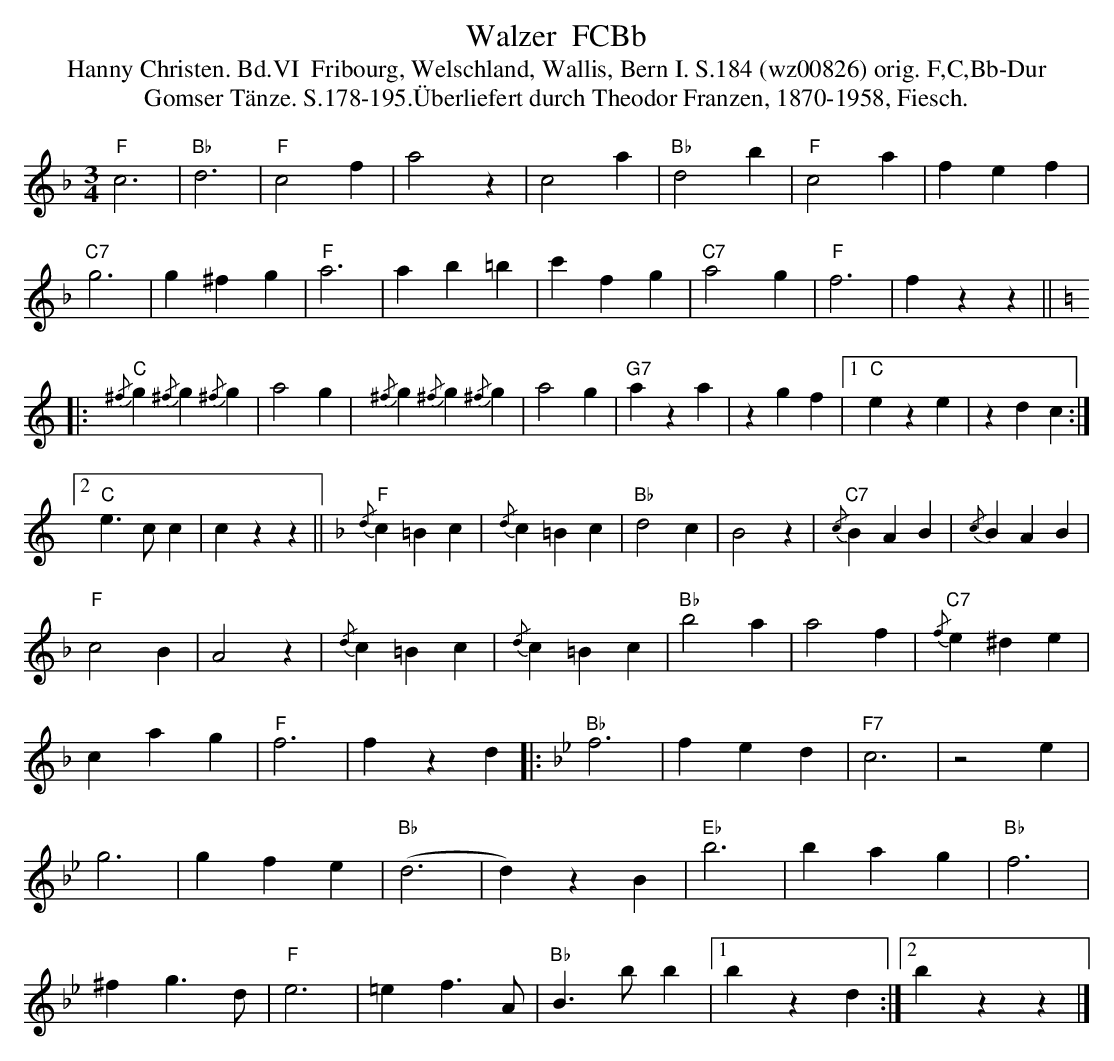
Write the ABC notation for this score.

X:1
T:Walzer  FCBb
T:Hanny Christen. Bd.VI  Fribourg, Welschland, Wallis, Bern I. S.184 (wz00826) orig. F,C,Bb-Dur
T:Gomser T\"anze. S.178-195.\"Uberliefert durch Theodor Franzen, 1870-1958, Fiesch.
M:3/4
L:1/4
K:F %%MIDI gchordon
"F"c3 | "Bb"d3 | "F"c2f | a2z | c2a | "Bb"d2b | "F"c2a | fef |
"C7"g3 | g^fg | "F"a3 | ab=b | c'fg | "C7"a2g | "F"f3 | fzz || [K:C]
|: "C"{/^f}g {/^f}g {/^f}g | a2g | {/^f}g{/^f}g{/^f}g | a2g | "G7"aza | zgf |1 "C"eze | zdc :|2
 "C"e>cc | czz || [K:F] "F"{/d}c=Bc | {/d}c=Bc |  "Bb"d2c | B2z | "C7"{/c}BAB | {/c}BAB |
"F"c2B | A2z | {/d}c=Bc | {/d}c=Bc | "Bb"b2a | a2f | "C7"{/f}e^de |
cag | "F"f3 | fzd |: [K:Bb] "Bb"f3 | fed | "F7"c3 | z2e |
g3 | gfe | "Bb"(d3 | d)zB | "Eb"b3 | bag | "Bb"f3 |
^fg>d | "F"e3 | =ef>A | "Bb"B>bb |1 bzd :|2 bzz |]
